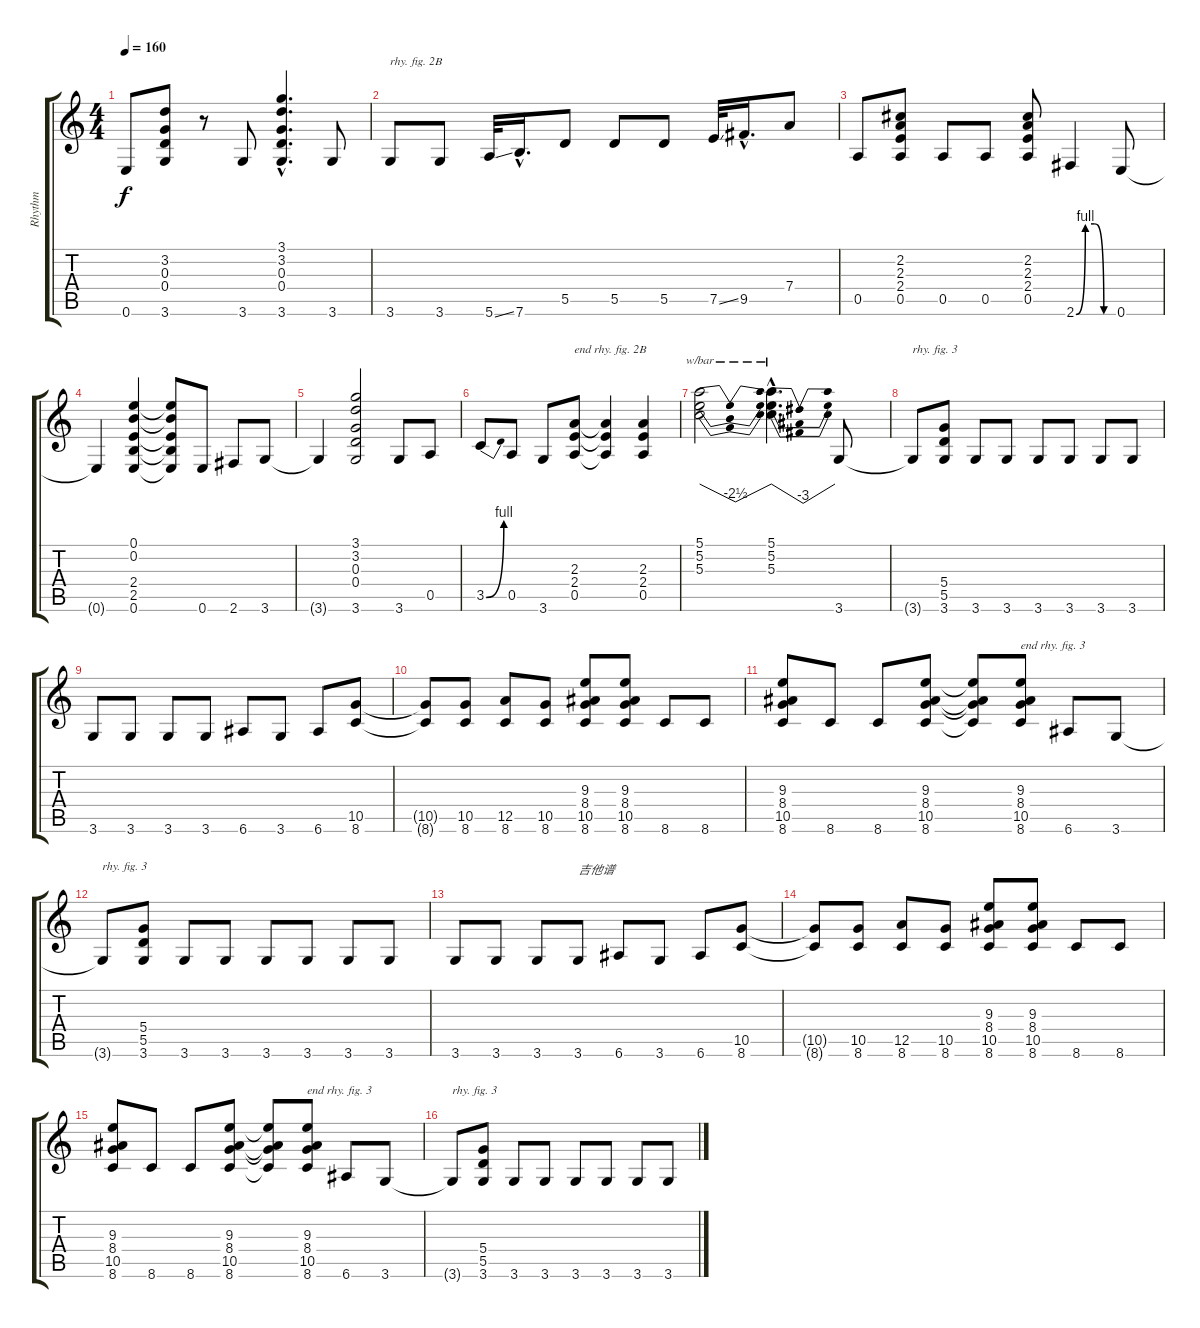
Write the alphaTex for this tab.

\track ("Rhythm" "Rhythm") {instrument overdrivenguitar}
\staff {score tabs}
\tuning (E4 B3 G3 D3 A2 E2) {hide}
\ts (4 4)
\tempo 160
\clef g2
\ks c
0.6.8{dy f} (3.2 0.3 0.4 3.6).8 r.8 3.6.8 (3.1{hac} 3.2{hac} 0.3{hac} 0.4{hac} 3.6{hac}).4{d} 3.6.8 |
3.6.8{txt "rhy. fig. 2B"} 3.6.8 5.6{ss}.32 7.6{hac}.16{d} 5.5.8 5.5.8 5.5.8 7.5{ss}.32 9.5{hac}.16{d} 7.4.8 |
0.5.8 (2.2 2.3 2.4 0.5).8 0.5.8 0.5.8 (2.2 2.3 2.4 0.5).8 2.6{be (custom 0 0 15 4 30 4 45 0 60 0)}.4 0.6.8 |
0.6{t}.4 (0.1 0.2 2.4 2.5 0.6).4 (0.1{t} 0.2{t} 2.4{t} 2.5{t} 0.6{t}).8 0.6.8 2.6.8 3.6.8 |
3.6{t}.4 (3.1 3.2 0.3 0.4 3.6).2 3.6.8 0.5.8 |
3.5{be (bend 0 0 60 4)}.8 0.5.8 3.6.8 (2.3 2.4 0.5).8{txt "end rhy. fig. 2B"} (2.3{t} 2.4{t} 0.5{t}).4 (2.3 2.4 0.5).4 |
(5.1 5.2 5.3).2{tbe (dip default 0 0 30 -10 60 0)} (5.1{hac} 5.2{hac} 5.3{hac}).4{d tbe (dip default 0 0 30 -12 60 0)} 3.6.8 |
3.6{t}.8{txt "rhy. fig. 3"} (5.4 5.5 3.6).8 3.6.8 3.6.8 3.6.8 3.6.8 3.6.8 3.6.8 |
3.6.8 3.6.8 3.6.8 3.6.8 6.6.8 3.6.8 6.6.8 (10.5 8.6).8 |
(10.5{t} 8.6{t}).8 (10.5 8.6).8 (12.5 8.6).8 (10.5 8.6).8 (9.3 8.4 10.5 8.6).8 (9.3 8.4 10.5 8.6).8 8.6.8 8.6.8 |
(9.3 8.4 10.5 8.6).8 8.6.8 8.6.8 (9.3 8.4 10.5 8.6).8 (9.3{t} 8.4{t} 10.5{t} 8.6{t}).8 (9.3 8.4 10.5 8.6).8{txt "end rhy. fig. 3"} 6.6.8 3.6.8 |
3.6{t}.8{txt "rhy. fig. 3"} (5.4 5.5 3.6).8 3.6.8 3.6.8 3.6.8 3.6.8 3.6.8 3.6.8 |
3.6.8 3.6.8 3.6.8 3.6.8{txt "吉他谱"} 6.6.8 3.6.8 6.6.8 (10.5 8.6).8 |
(10.5{t} 8.6{t}).8 (10.5 8.6).8 (12.5 8.6).8 (10.5 8.6).8 (9.3 8.4 10.5 8.6).8 (9.3 8.4 10.5 8.6).8 8.6.8 8.6.8 |
(9.3 8.4 10.5 8.6).8 8.6.8 8.6.8 (9.3 8.4 10.5 8.6).8 (9.3{t} 8.4{t} 10.5{t} 8.6{t}).8 (9.3 8.4 10.5 8.6).8{txt "end rhy. fig. 3"} 6.6.8 3.6.8 |
3.6{t}.8{txt "rhy. fig. 3"} (5.4 5.5 3.6).8 3.6.8 3.6.8 3.6.8 3.6.8 3.6.8 3.6.8
